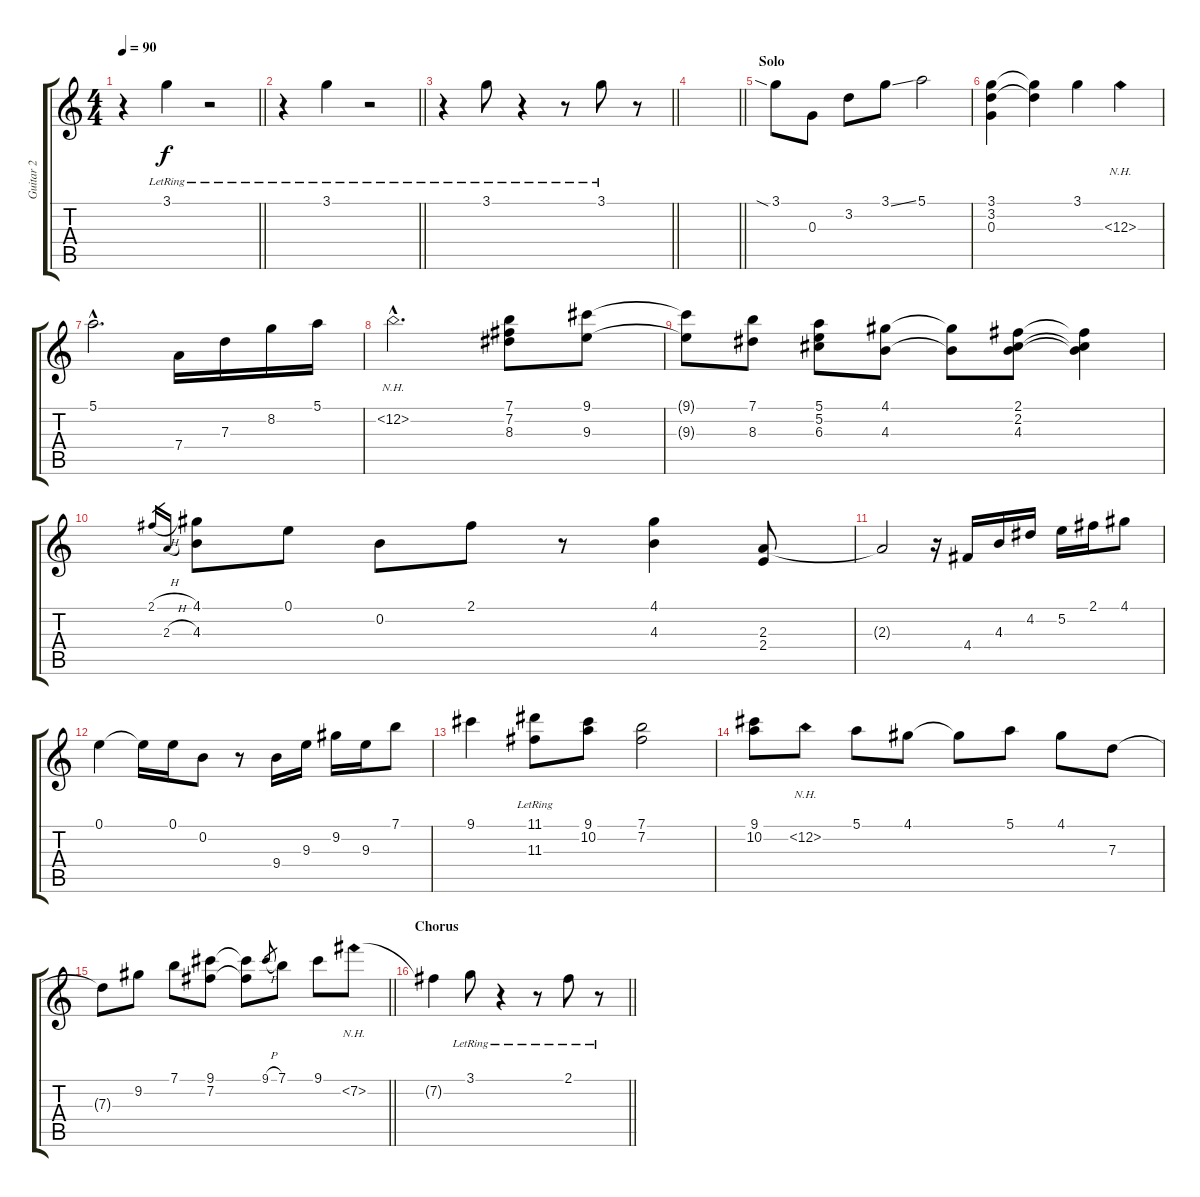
\track ("Guitar 2" "Guitar 2") {instrument acousticguitarsteel}
\staff {score tabs}
\tuning (E4 B3 G3 D3 A2 E2) {hide}
\ts (4 4)
\tempo 90
\clef g2
\barLineRight lightlight
\ks c
r.4{dy f} 3.1{lr}.4 r.2 |
\barLineRight lightlight
r.4 3.1{lr}.4 r.2 |
\barLineRight lightlight
r.4 3.1{lr}.8 r.4 r.8 3.1{lr}.8 r.8 |
\barLineRight lightlight
|
\section ("" "Solo")
3.1{sia}.8 0.3.8 3.2.8 3.1{ss}.8 5.1.2 |
(3.1 3.2 0.3).4 (3.1{t} 3.2{t}).4 3.1.4 12.3{nh}.4 |
5.1{hac}.2{d} 7.4.16 7.3.16 8.2.16 5.1.16 |
12.2{nh hac}.2{d} (7.1 7.2 8.3).8 (9.1 9.3).8 |
(9.1{t} 9.3{t}).8 (7.1 8.3).8 (5.1 5.2 6.3).8 (4.1 4.3).8 (4.1{t} 4.3{t}).8 (2.1 2.2 4.3).8 (2.1{t} 2.2{t} 4.3{t}).4 |
2.1{h}.16{gr} 2.3{h}.16{gr} (4.1 4.3).8 0.1.8 0.2.8 2.1.8 r.8 (4.1 4.3).4 (2.3 2.4).8 |
2.3{t}.2 r.16 4.4.16 4.3.16 4.2.16 5.2.16 2.1.16 4.1.8 |
0.1.4 0.1{t}.16 0.1.16 0.2.8 r.8 9.4.16 9.3.16 9.2.16 9.3.16 7.1.8 |
9.1.4 (11.1 11.3{lr}).8 (9.1 10.2).8 (7.1 7.2).2 |
(9.1 10.2).8 12.2{nh}.8 5.1.8 4.1.8 4.1{t}.8 5.1.8 4.1.8 7.3.8 |
\barLineRight lightlight
7.3{t}.8 9.2.8 7.1.8 (9.1 7.2).8 (9.1{t} 7.2{t}).8 9.1{h}.8{gr} 7.1.8 9.1.8 7.2{nh}.8 |
\section ("" "Chorus")
\barLineRight lightlight
7.2{t}.4 3.1{lr}.8 r.4 r.8 2.1{lr}.8 r.8
